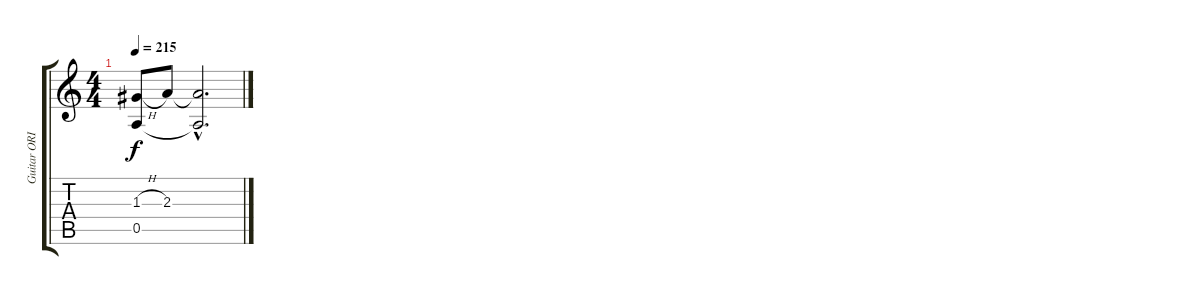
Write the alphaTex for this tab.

\track ("Guitar ORIGINAL" "Guitar ORI") {instrument acousticguitarnylon}
\staff {score tabs}
\tuning (E4 B3 G3 D3 A2 E2) {hide}
\ts (4 4)
\tempo 215
\clef g2
\ks c
(1.3{h} 0.5).8{dy f} 2.3.8 (2.3{hac t} 0.5{hac t}).2{d}
